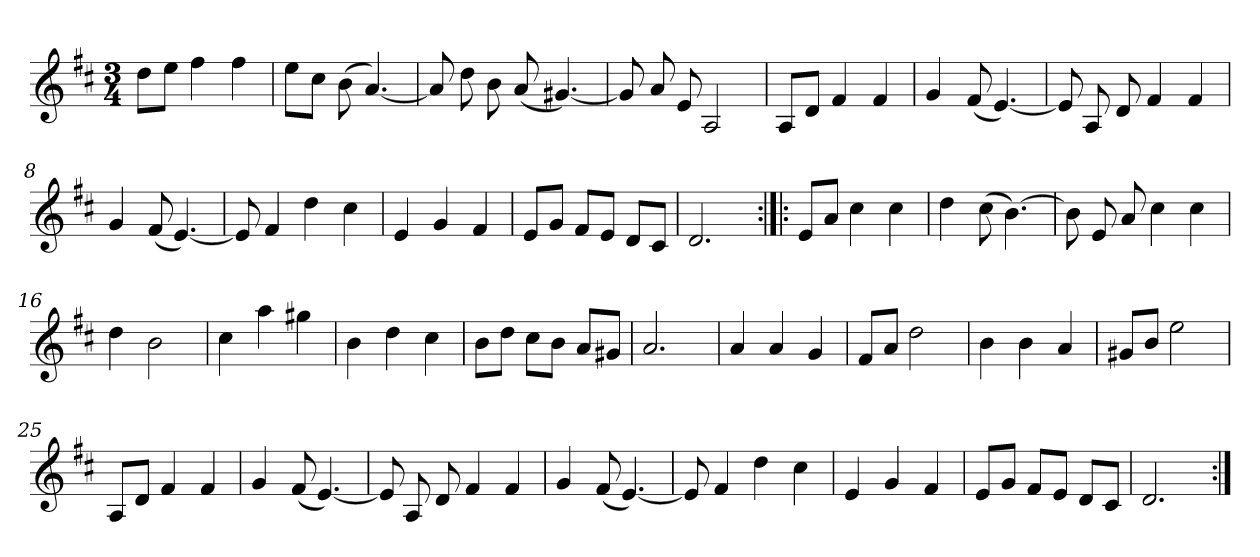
**kern
*part1
*staff1
*clefG2
*k[f#c#]
*D:
*M3/4
*MM120
=1
8dd\L
8ee\J
4ff#
4ff#
=2
8ee\L
8cc#\J
(8b
[4.a)
=3
8a]
8dd
8b
(8a
[4.g#X)
=4
8g#]
8a
8e
2A
=5
8A/L
8d/J
4f#
4f#
=6
4g
(8f#
[4.e)
=7
8e]
8A
8d
4f#
4f#
=8
4g
(8f#
[4.e)
=9
8e]
4f#
4dd
4cc#
=10
4e
4g
4f#
=11
8e/L
8g/J
8f#/L
8e/J
8d/L
8c#/J
=12
2.d
=13:|!|:
8e/L
8a/J
4cc#
4cc#
=14
4dd
(8cc#
[4.b)
=15
8b]
8e
8a
4cc#
4cc#
=16
4dd
2b
=17
4cc#
4aa
4gg#X
=18
4b
4dd
4cc#
=19
8b\L
8dd\J
8cc#\L
8b\J
8a/L
8g#X/J
=20
2.a
=21
4a
4a
4g
=22
8f#/L
8a/J
2dd
=23
4b
4b
4a
=24
8g#X/L
8b/J
2ee
=25
8A/L
8d/J
4f#
4f#
=26
4g
(8f#
[4.e)
=27
8e]
8A
8d
4f#
4f#
=28
4g
(8f#
[4.e)
=29
8e]
4f#
4dd
4cc#
=30
4e
4g
4f#
=31
8e/L
8g/J
8f#/L
8e/J
8d/L
8c#/J
=32
2.d
=:|!
*-
